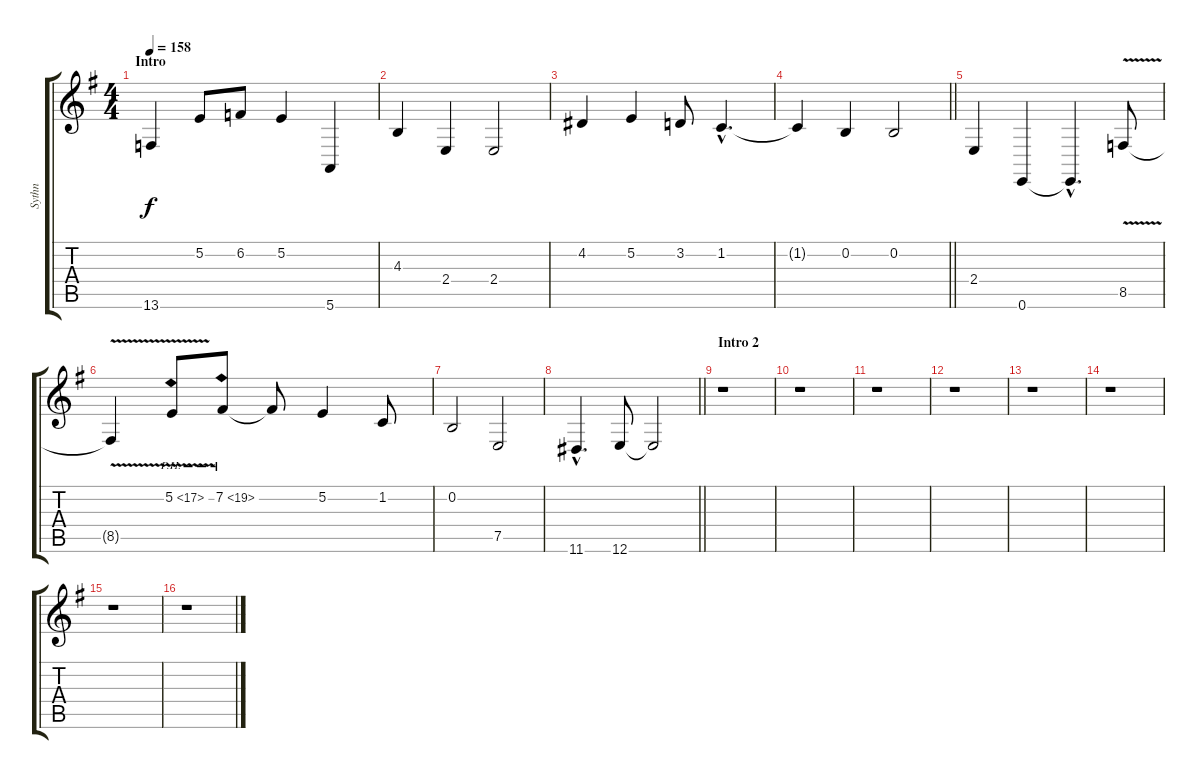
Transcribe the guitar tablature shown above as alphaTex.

\track ("Sythn" "Sythn") {instrument pad6metallic}
\staff {score tabs}
\tuning (E4 B3 G3 D3 A2 E2) {hide}
\ts (4 4)
\section ("" "Intro")
\tempo 158
\clef g2
\ks g
13.6.4{dy f instrument pad6metallic} 5.2.8 6.2.8 5.2.4 5.6.4 |
4.3.4 2.4.4 2.4.2 |
4.2.4 5.2.4 3.2.8 1.2{hac}.4{d} |
\barLineRight lightlight
1.2{t}.4 0.2.4 0.2.2 |
2.4.4 0.6.4 0.6{hac t}.4{d} 8.5{v}.8 |
8.5{t}.4 5.2{ph 12 v}.8 7.2{ph 12}.8 7.2{t}.8 5.2.4 1.2.8 |
0.2.2 7.5.2 |
\barLineRight lightlight
11.6{hac}.4{d} 12.6.8 12.6{t}.2 |
\section ("" "Intro 2")
r.1 |
r.1 |
r.1 |
r.1 |
r.1 |
r.1 |
r.1 |
r.1
